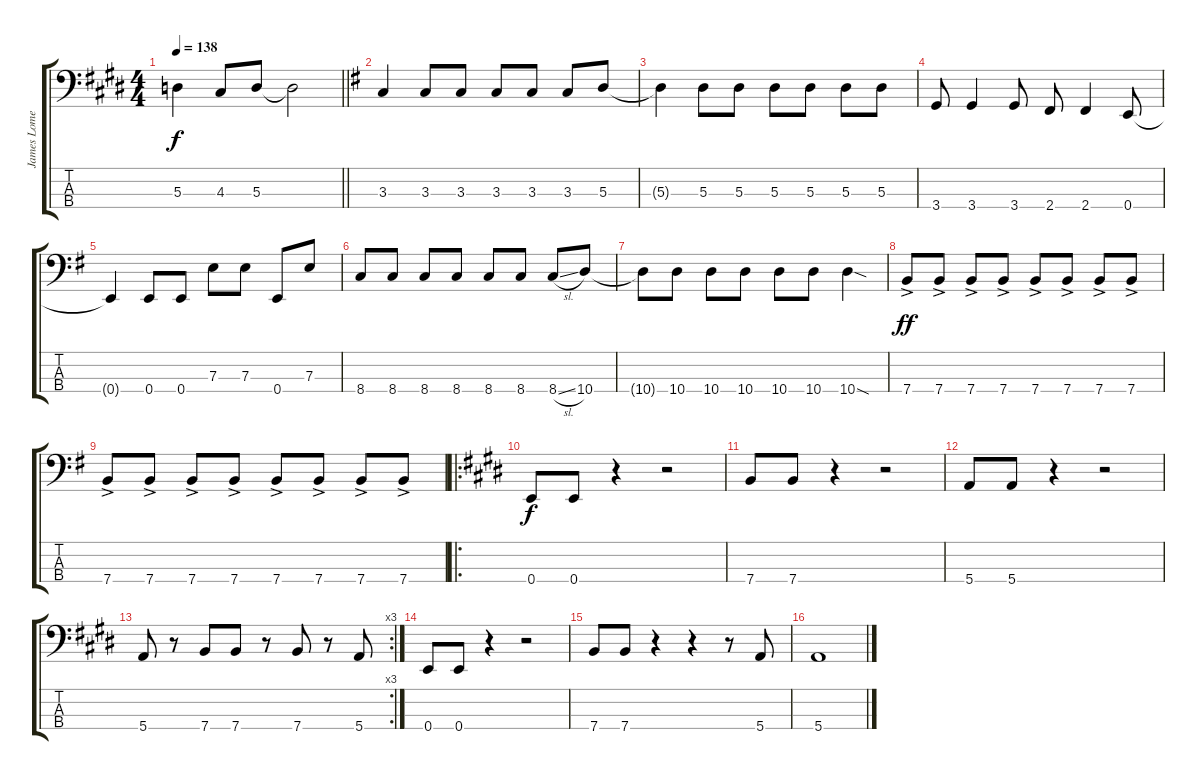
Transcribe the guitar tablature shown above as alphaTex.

\track ("James Lomenzo" "James Lome") {instrument electricbassfinger}
\staff {score tabs}
\tuning (G2 D2 A1 E1) {hide}
\ts (4 4)
\tempo 138
\clef f4
\barLineRight lightlight
\ks c#minor
5.3.4{dy f} 4.3.8 5.3.8 5.3{t}.2 |
\ks g
3.3.4 3.3.8 3.3.8 3.3.8 3.3.8 3.3.8 5.3.8 |
5.3{t}.4 5.3.8 5.3.8 5.3.8 5.3.8 5.3.8 5.3.8 |
3.4.8 3.4.4 3.4.8 2.4.8 2.4.4 0.4.8 |
0.4{t}.4 0.4.8 0.4.8 7.3.8 7.3.8 0.4.8 7.3.8 |
8.4.8 8.4.8 8.4.8 8.4.8 8.4.8 8.4.8 8.4{sl}.8 10.4.8 |
10.4{t}.8 10.4.8 10.4.8 10.4.8 10.4.8 10.4.8 10.4{sod}.4 |
7.4{ac}.8{dy ff} 7.4{ac}.8 7.4{ac}.8 7.4{ac}.8 7.4{ac}.8 7.4{ac}.8 7.4{ac}.8 7.4{ac}.8 |
7.4{ac}.8 7.4{ac}.8 7.4{ac}.8 7.4{ac}.8 7.4{ac}.8 7.4{ac}.8 7.4{ac}.8 7.4{ac}.8 |
\ro
\ks e
0.4.8{dy f} 0.4.8 r.4 r.2 |
\ks c#minor
7.4.8 7.4.8 r.4 r.2 |
5.4.8 5.4.8 r.4 r.2 |
\rc 3
5.4.8 r.8 7.4.8 7.4.8 r.8 7.4.8 r.8 5.4.8 |
\ks e
0.4.8 0.4.8 r.4 r.2 |
\ks c#minor
7.4.8 7.4.8 r.4 r.4 r.8 5.4.8 |
5.4.1
